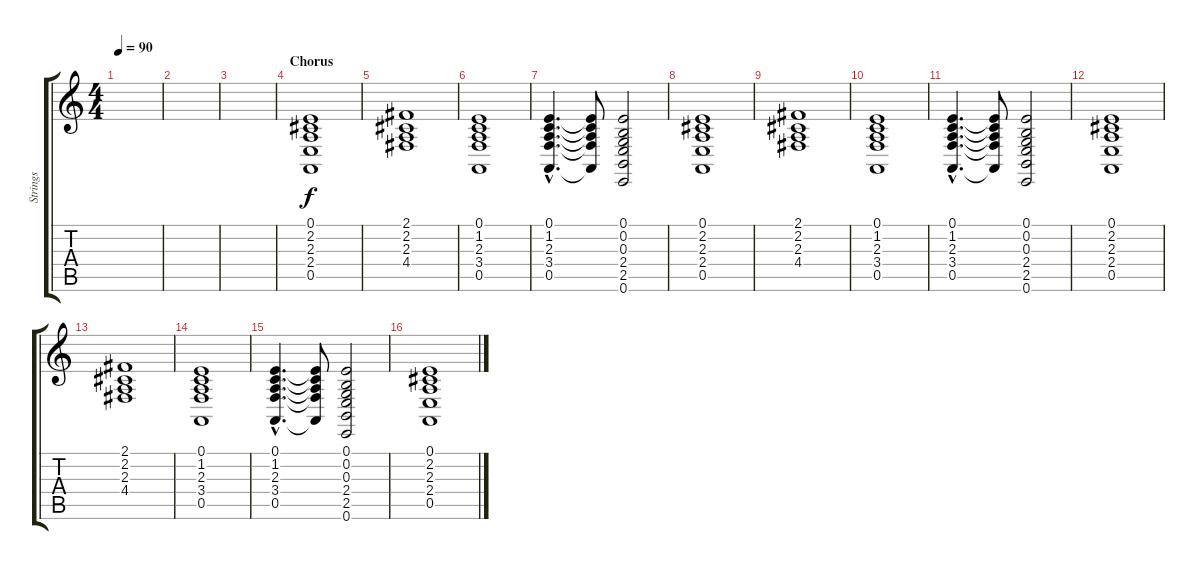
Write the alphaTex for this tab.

\track ("Strings" "Strings") {instrument synthstrings1}
\staff {score tabs}
\tuning (E4 B3 G3 D3 A2 E2) {hide}
\ts (4 4)
\tempo 90
\clef g2
\ks c
|
|
|
\section ("" "Chorus")
(0.1 2.2 2.3 2.4 0.5).1{volume 11} |
(2.1 2.2 2.3 4.4).1 |
(0.1 1.2 2.3 3.4 0.5).1 |
(0.1{hac} 1.2{hac} 2.3{hac} 3.4{hac} 0.5{hac}).4{d} (0.1{t} 1.2{t} 2.3{t} 3.4{t} 0.5{t}).8 (0.1 0.2 0.3 2.4 2.5 0.6).2 |
(0.1 2.2 2.3 2.4 0.5).1 |
(2.1 2.2 2.3 4.4).1 |
(0.1 1.2 2.3 3.4 0.5).1 |
(0.1{hac} 1.2{hac} 2.3{hac} 3.4{hac} 0.5{hac}).4{d} (0.1{t} 1.2{t} 2.3{t} 3.4{t} 0.5{t}).8 (0.1 0.2 0.3 2.4 2.5 0.6).2 |
(0.1 2.2 2.3 2.4 0.5).1 |
(2.1 2.2 2.3 4.4).1 |
(0.1 1.2 2.3 3.4 0.5).1 |
(0.1{hac} 1.2{hac} 2.3{hac} 3.4{hac} 0.5{hac}).4{d} (0.1{t} 1.2{t} 2.3{t} 3.4{t} 0.5{t}).8 (0.1 0.2 0.3 2.4 2.5 0.6).2 |
(0.1 2.2 2.3 2.4 0.5).1
